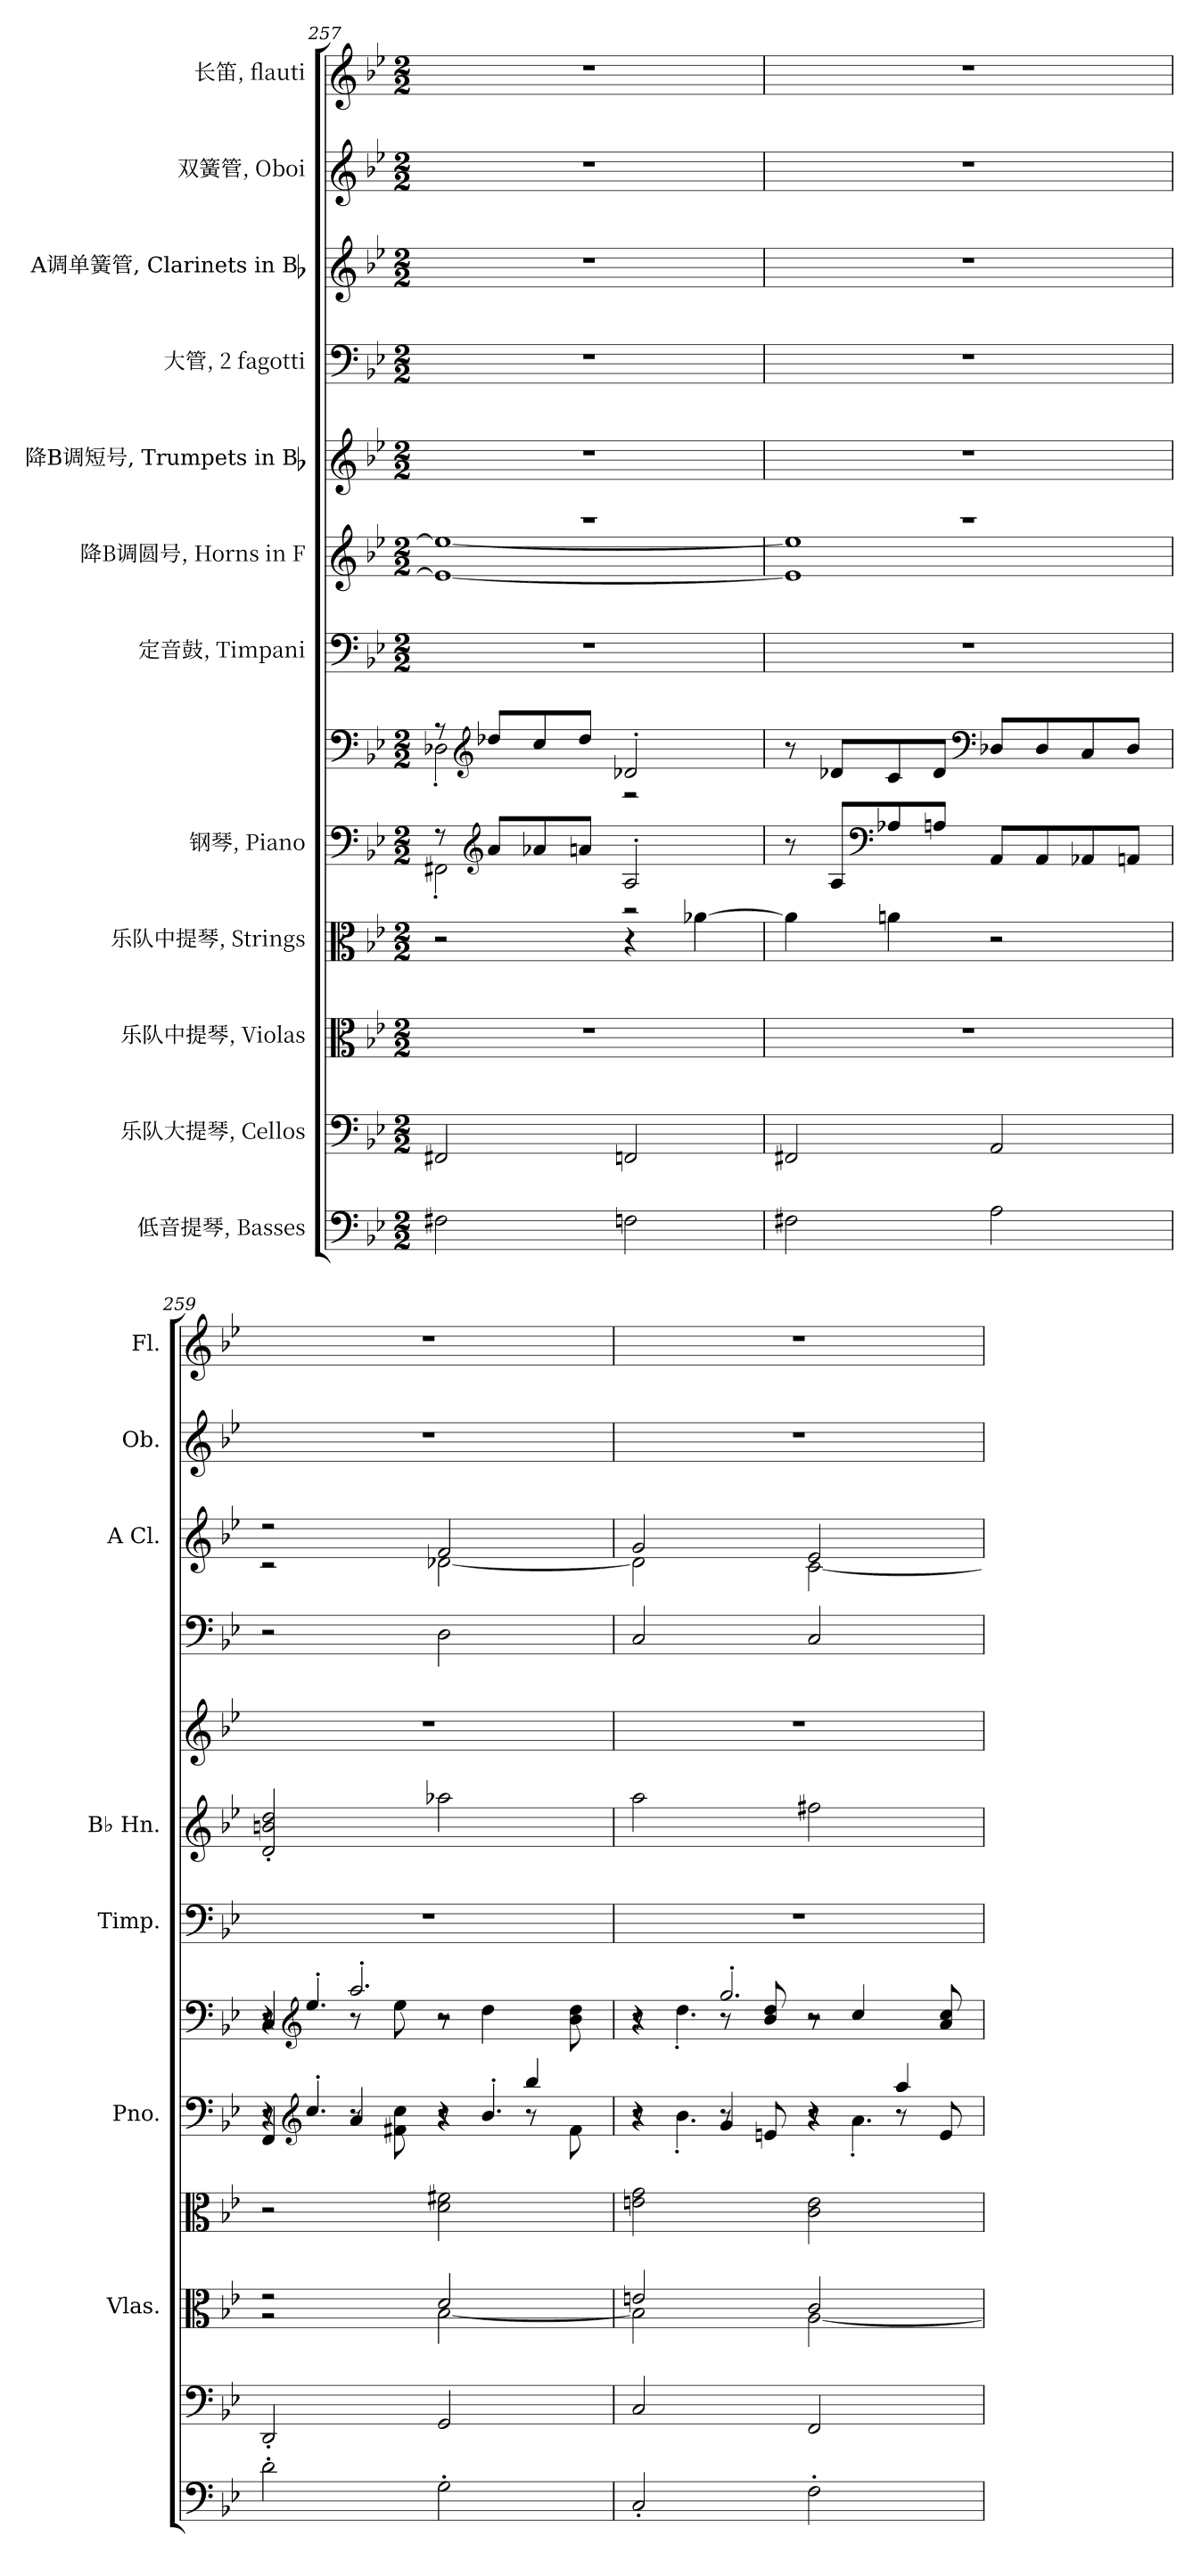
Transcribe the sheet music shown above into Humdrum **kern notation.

**kern	**kern	**kern	**kern	**kern	**kern	**kern	**kern	**kern	**kern	**kern	**kern	**kern
*part12	*part11	*part10	*part9	*part8	*part8	*part7	*part6	*part5	*part4	*part3	*part2	*part1
*staff13	*staff12	*staff11	*staff10	*staff9	*staff8	*staff7	*staff6	*staff5	*staff4	*staff3	*staff2	*staff1
*I"低音提琴, Basses	*I"乐队大提琴, Cellos	*I"乐队中提琴, Violas	*I"乐队中提琴, Strings	*I"钢琴, Piano	*	*I"定音鼓, Timpani	*I"降B调圆号, Horns in F	*I"降B调短号, Trumpets in Bb	*I"大管, 2 fagotti	*I"A调单簧管, Clarinets in Bb	*I"双簧管, Oboi	*I"长笛, flauti
*	*	*I'Vlas.	*	*I'Pno.	*	*I'Timp.	*I'B♭ Hn.	*	*	*I'A Cl.	*I'Ob.	*I'Fl.
*clefF4	*clefF4	*clefC3	*clefC3	*clefF4	*clefF4	*clefF4	*clefG2	*clefG2	*clefF4	*clefG2	*clefG2	*clefG2
*ITrd7c12	*	*	*	*	*	*	*ITrd1c2	*ITrd1c2	*	*ITrd2c3	*	*
*k[b-e-]	*k[b-e-]	*k[b-e-]	*k[b-e-]	*k[b-e-]	*k[b-e-]	*k[b-e-]	*k[b-e-a-d-]	*k[b-e-a-d-]	*k[b-e-]	*k[f#]	*k[b-e-]	*k[b-e-]
*M2/2	*M2/2	*M2/2	*M2/2	*M2/2	*M2/2	*M2/2	*M2/2	*M2/2	*M2/2	*M2/2	*M2/2	*M2/2
=257	=257	=257	=257	=257	=257	=257	=257	=257	=257	=257	=257	=257
*	*	*	*	*^	*^	*	*^	*	*	*	*	*
2FF#X\	2FF#X/	1r	2r	8r	2FF#X'\	8r	2D-X'\	1r	1r	1d-_ 1dd-_	1r	1r	1r	1r	1r
*	*	*	*	*clefG2	*	*clefG2	*	*	*	*	*	*	*	*	*
.	.	.	.	8a/L	.	8dd-X/L	.	.	.	.	.	.	.	.	.
.	.	.	.	8a-X/	.	8cc/	.	.	.	.	.	.	.	.	.
.	.	.	.	8an/J	.	8dd-/J	.	.	.	.	.	.	.	.	.
2FFn\	2FFn/	.	4r	2A'/	2r	2d-X'/	2r	.	.	.	.	.	.	.	.
.	.	.	[4a-X\	.	.	.	.	.	.	.	.	.	.	.	.
*	*	*	*	*v	*v	*	*	*	*	*	*	*	*	*	*
*	*	*	*	*	*v	*v	*	*	*	*	*	*	*	*
!!LO:PB:g=z
=258	=258	=258	=258	=258	=258	=258	=258	=258	=258	=258	=258	=258	=258
2FF#X\	2FF#X/	1r	4a-\]	8r	8r	1r	1r	1d-] 1dd-]	1r	1r	1r	1r	1r
.	.	.	.	8A/L	8d-X/L	.	.	.	.	.	.	.	.
*	*	*	*	*clefF4	*	*	*	*	*	*	*	*	*
.	.	.	4an\	8A-X/	8c/	.	.	.	.	.	.	.	.
.	.	.	.	8An/J	8d-/J	.	.	.	.	.	.	.	.
*	*	*	*	*	*clefF4	*	*	*	*	*	*	*	*
2AA\	2AA/	.	2r	8AA/L	8D-X/L	.	.	.	.	.	.	.	.
.	.	.	.	8AA/	8D-/	.	.	.	.	.	.	.	.
.	.	.	.	8AA-X/	8C/	.	.	.	.	.	.	.	.
.	.	.	.	8AAn/J	8D-/J	.	.	.	.	.	.	.	.
*	*	*	*	*	*	*	*v	*v	*	*	*	*	*
=259	=259	=259	=259	=259	=259	=259	=259	=259	=259	=259	=259	=259
*	*	*^	*	*^	*^	*	*	*	*	*^	*	*
*	*	*	*	*	*	*^	*	*^	*	*	*	*	*	*	*	*
2D'\	2DD'/	2r	2r	2r	8r	4r	4FF/	8r	4r	4C/	1r	2c/' 2an/' 2cc/'	1r	2r	2r	2r	1r	1r
*	*	*	*	*	*clefG2	*	*	*clefG2	*	*	*	*	*	*	*	*	*	*
.	.	.	.	.	4.cc'/	.	.	4.ee-'/	.	.	.	.	.	.	.	.	.	.
.	.	.	.	.	.	8r	4a/	.	8r	2.aa'/	.	.	.	.	.	.	.	.
.	.	.	.	.	.	8f#X\ 8cc\	.	.	8ee-\	.	.	.	.	.	.	.	.	.
2GG'\	2GG/	2d/	[2B-\	2d\ 2f#X\	4r	4r	8r	2r	8r	.	.	2gg-X\	.	2D\	2d/	[2B-X\	.	.
.	.	.	.	.	.	.	4.b-'/	.	4dd\	.	.	.	.	.	.	.	.	.
.	.	.	.	.	4bb-/	8r	.	.	.	.	.	.	.	.	.	.	.	.
.	.	.	.	.	.	8f#\	.	.	8b-\ 8dd\	.	.	.	.	.	.	.	.	.
=260	=260	=260	=260	=260	=260	=260	=260	=260	=260	=260	=260	=260	=260	=260	=260	=260	=260	=260
2CC'/	2C/	2en/	2B-\]	2en\ 2g\	4r	8r	4r	4r	8r	4r	1r	2gg\	1r	2C/	2e/	2B-\]	1r	1r
.	.	.	.	.	.	4.b-'\	.	.	4.dd'\	.	.	.	.	.	.	.	.	.
.	.	.	.	.	4g/	.	8r	2.gg'/	.	8r	.	.	.	.	.	.	.	.
.	.	.	.	.	.	.	8en/	.	.	8b-/ 8dd/	.	.	.	.	.	.	.	.
2FF'\	2FF/	2c/	[2A\	2c\ 2e\	4r	8r	4r	.	2r	8r	.	2een\	.	2C/	2c/	[2A\	.	.
.	.	.	.	.	.	4.a'\	.	.	.	4cc/	.	.	.	.	.	.	.	.
.	.	.	.	.	4aa/	.	8r	.	.	.	.	.	.	.	.	.	.	.
.	.	.	.	.	.	.	8e/	.	.	8a/ 8cc/	.	.	.	.	.	.	.	.
*	*	*	*	*	*v	*v	*v	*	*	*	*	*	*	*	*v	*v	*	*
*	*	*v	*v	*	*	*v	*v	*v	*	*	*	*	*	*	*
=	=	=	=	=	=	=	=	=	=	=	=	=
*-	*-	*-	*-	*-	*-	*-	*-	*-	*-	*-	*-	*-
